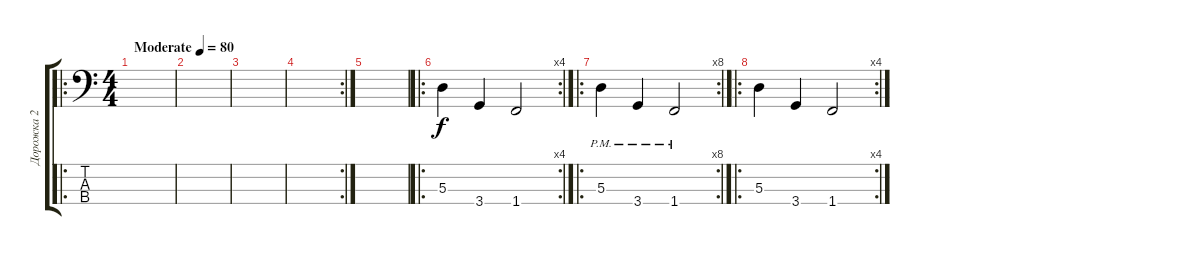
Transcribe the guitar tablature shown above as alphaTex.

\track ("Дорожка 2" "Дорожка 2") {instrument electricbassfinger}
\staff {score tabs}
\tuning (G2 D2 A1 E1) {hide}
\ro
\ts (4 4)
\tempo (80 "Moderate")
\clef f4
\ks c
|
|
|
\rc 2
|
|
\ro
\rc 4
5.3.4 3.4.4 1.4.2 |
\ro
\rc 8
5.3{pm}.4 3.4{pm}.4 1.4{pm}.2 |
\ro
\rc 4
5.3.4 3.4.4 1.4.2
